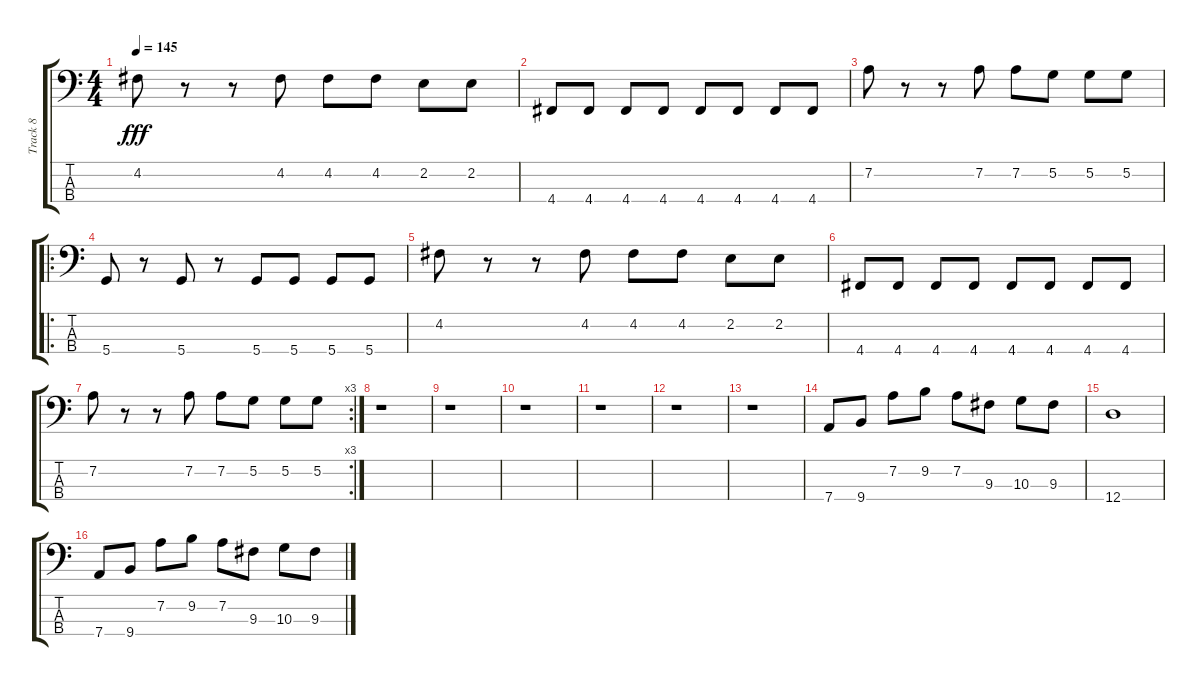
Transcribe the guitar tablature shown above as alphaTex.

\track ("Track 8" "Track 8") {instrument electricbassfinger}
\staff {score tabs}
\tuning (G2 D2 A1 D1) {hide}
\ts (4 4)
\tempo 145
\clef f4
\ks c
4.2.8{dy fff} r.8 r.8 4.2.8 4.2.8 4.2.8 2.2.8 2.2.8 |
4.4.8 4.4.8 4.4.8 4.4.8 4.4.8 4.4.8 4.4.8 4.4.8 |
7.2.8 r.8 r.8 7.2.8 7.2.8 5.2.8 5.2.8 5.2.8 |
\ro
5.4.8 r.8 5.4.8 r.8 5.4.8 5.4.8 5.4.8 5.4.8 |
4.2.8 r.8 r.8 4.2.8 4.2.8 4.2.8 2.2.8 2.2.8 |
4.4.8 4.4.8 4.4.8 4.4.8 4.4.8 4.4.8 4.4.8 4.4.8 |
\rc 3
7.2.8 r.8 r.8 7.2.8 7.2.8 5.2.8 5.2.8 5.2.8 |
r.1 |
r.1 |
r.1 |
r.1 |
r.1 |
r.1 |
7.4.8 9.4.8 7.2.8 9.2.8 7.2.8 9.3.8 10.3.8 9.3.8 |
12.4.1 |
7.4.8 9.4.8 7.2.8 9.2.8 7.2.8 9.3.8 10.3.8 9.3.8
